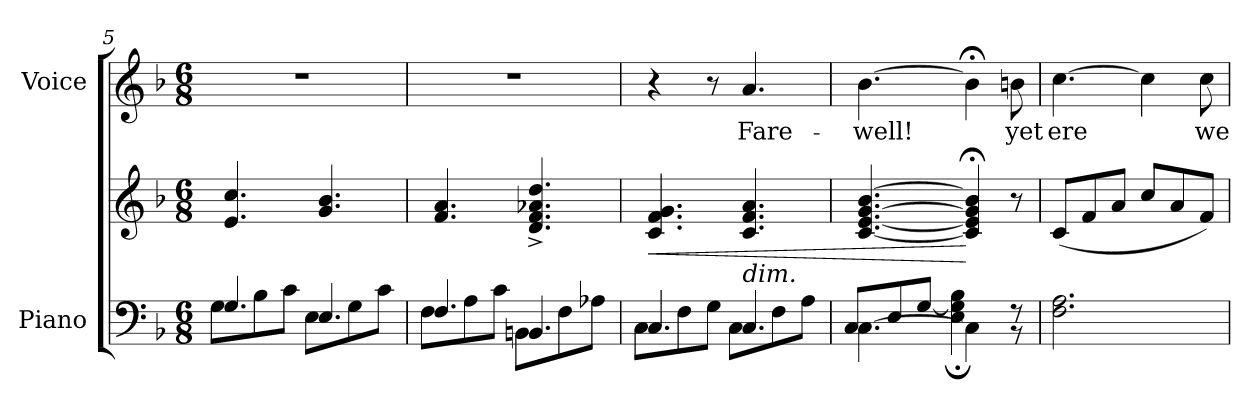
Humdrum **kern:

**kern	**kern	**dynam	**kern	**text
*part2	*part2	*part2	*part1	*part1
*staff3	*staff2	*staff2/3	*staff1	*staff1
*I"Piano	*	*	*I"Voice	*
*I'Pno	*	*	*	*
*clefF4	*clefG2	*	*clefG2	*
*k[b-]	*k[b-]	*	*k[b-]	*
*M6/8	*M6/8	*	*M6/8	*
=5	=5	=5	=5	=5
*^	*	*	*	*
4.G/	8G\L	4.e/ 4.cc/	.	2.r	.
.	8B-\	.	.	.	.
.	8c\J	.	.	.	.
4.E/	8E\L	4.g/ 4.b-/	.	.	.
.	8G\	.	.	.	.
.	8c\J	.	.	.	.
=6	=6	=6	=6	=6	=6
4.F/	8F\L	4.f/ 4.a/	.	2.r	.
.	8A\	.	.	.	.
.	8c\J	.	.	.	.
4.BBn/	8BB\L	4.d/^> 4.f/^> 4.a-X/^> 4.dd/^>	.	.	.
.	8F\	.	.	.	.
.	8A-X\J	.	.	.	.
=7	=7	=7	=7	=7	=7
!	!	!	!LO:HP:b	!	!
4.C/	8C\L	4.c/ 4.f/ 4.g/	<	4r	.
.	8F\	.	.	.	.
.	8G\J	.	.	8r	.
!	!	!LO:TX:b:i:t=dim.	!	!	!
4.C/	8C\L	4.c/ 4.f/ 4.a/	.	4.a/	Fare-
.	8F\	.	.	.	.
.	8A\J	.	.	.	.
=8	=8	=8	=8	=8	=8
[<4.C\	8C/L	[4.c/ [4.e/ [4.g/ [4.b-/	.	[4.b-\	-well!
.	8E/	.	.	.	.
.	[<8G/J	.	.	.	.
4C\]	4E\; 4G\]; 4B-\;	4c/];< 4e/];< 4g/];< 4b-/];<	[	4b-;<\]	.
8r	8r	8r	.	8bn\	yet
*v	*v	*	*	*	*
=9	=9	=9	=9	=9
2.F\ 2.A\	(8c/L	.	[4.cc\	ere
.	8f/	.	.	.
.	8a/J	.	.	.
.	8cc/L	.	4cc\]	.
.	8a/	.	.	.
.	8f/J)	.	8cc\	we
=	=	=	=	=
*-	*-	*-	*-	*-
